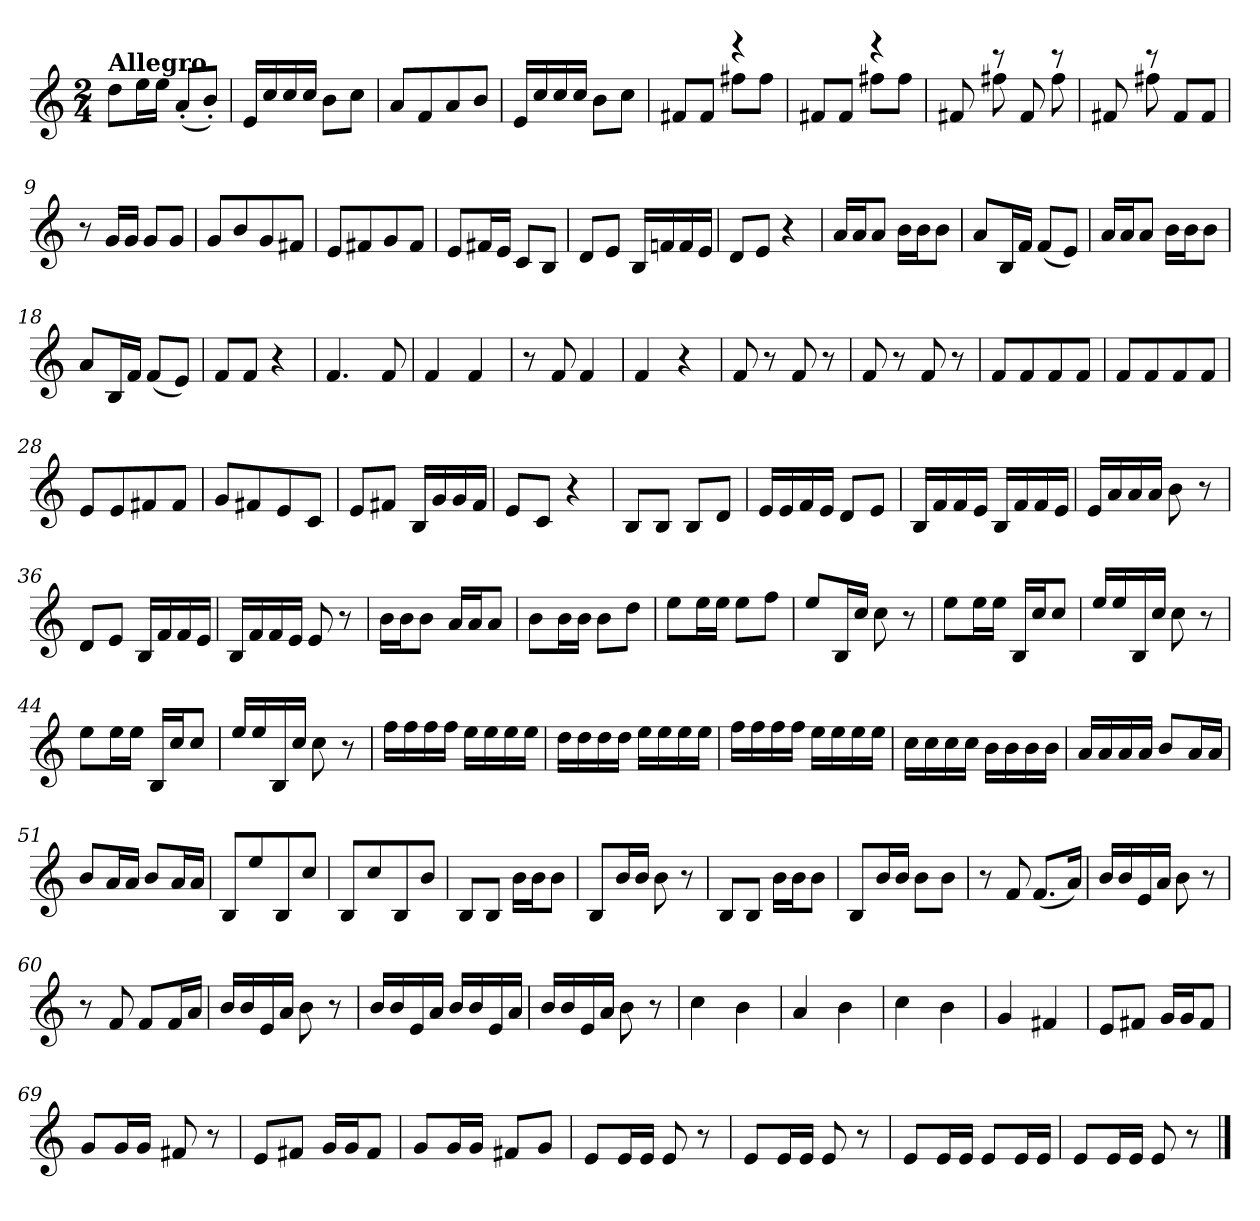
**kern
*part1
*staff1
*clefG2
*k[]
*C:
*M2/4
=1
!LO:TX:a:B:t=Allegro
8ddL
16eeL
16eeJJ
(8a'L
8b'J)
=2
16eLL
16cc
16cc
16ccJJ
8bL
8ccJ
=3
8aL
8f
8a
8bJ
=4
16eLL
16cc
16cc
16ccJJ
8bL
8ccJ
=5
*^
8f#XL	4ryy
8f#J	.
4r	8ff#XL
.	8ff#J
=6	=6
8f#XL	4ryy
8f#J	.
4r	8ff#XL
.	8ff#J
=7	=7
8f#X	8ryy
8r	8ff#X
8f#	8ryy
8r	8ff#
=8	=8
8f#X	8ryy
8r	8ff#X
8f#L	4ryy
8f#J	.
*v	*v
=9
8r
16gLL
16gJJ
8gL
8gJ
=10
8gL
8b
8g
8f#XJ
=11
8eL
8f#X
8g
8f#J
=12
8eL
16f#XL
16eJJ
8cL
8BJ
=13
8dL
8eJ
16BLL
16fn
16f
16eJJ
=14
8dL
8eJ
4r
=15
16aLL
16aJ
8aJ
16bLL
16bJ
8bJ
=16
8aL
16BL
16fJJ
(8fL
8eJ)
=17
16aLL
16aJ
8aJ
16bLL
16bJ
8bJ
=18
8aL
16BL
16fJJ
(8fL
8eJ)
=19
8fL
8fJ
4r
=20
4.f
8f
=21
4f
4f
=22
8r
8f
4f
=23
4f
4r
=24
8f
8r
8f
8r
=25
8f
8r
8f
8r
=26
8fL
8f
8f
8fJ
=27
8fL
8f
8f
8fJ
=28
8eL
8e
8f#X
8f#J
=29
8gL
8f#X
8e
8cJ
=30
8eL
8f#XJ
16BLL
16g
16g
16f#JJ
=31
8eL
8cJ
4r
=32
8BL
8BJ
8BL
8dJ
=33
16eLL
16e
16f
16eJJ
8dL
8eJ
=34
16BLL
16f
16f
16eJJ
16BLL
16f
16f
16eJJ
=35
16eLL
16a
16a
16aJJ
8b
8r
=36
8dL
8eJ
16BLL
16f
16f
16eJJ
=37
16BLL
16f
16f
16eJJ
8e
8r
=38
16bLL
16bJ
8bJ
16aLL
16aJ
8aJ
=39
8bL
16bL
16bJJ
8bL
8ddJ
=40
8eeL
16eeL
16eeJJ
8eeL
8ffJ
=41
8eeL
16BL
16ccJJ
8cc
8r
=42
8eeL
16eeL
16eeJJ
16BLL
16ccJ
8ccJ
=43
16eeLL
16ee
16B
16ccJJ
8cc
8r
=44
8eeL
16eeL
16eeJJ
16BLL
16ccJ
8ccJ
=45
16eeLL
16ee
16B
16ccJJ
8cc
8r
=46
16ffLL
16ff
16ff
16ffJJ
16eeLL
16ee
16ee
16eeJJ
=47
16ddLL
16dd
16dd
16ddJJ
16eeLL
16ee
16ee
16eeJJ
=48
16ffLL
16ff
16ff
16ffJJ
16eeLL
16ee
16ee
16eeJJ
=49
16ccLL
16cc
16cc
16ccJJ
16bLL
16b
16b
16bJJ
=50
16aLL
16a
16a
16aJJ
8bL
16aL
16aJJ
=51
8bL
16aL
16aJJ
8bL
16aL
16aJJ
=52
8BL
8ee
8B
8ccJ
=53
8BL
8cc
8B
8bJ
=54
8BL
8BJ
16bLL
16bJ
8bJ
=55
8BL
16bL
16bJJ
8b
8r
=56
8BL
8BJ
16bLL
16bJ
8bJ
=57
8BL
16bL
16bJJ
8bL
8bJ
=58
8r
8f
(8.fL
16aJk)
=59
16bLL
16b
16e
16aJJ
8b
8r
=60
8r
8f
8fL
16fL
16aJJ
=61
16bLL
16b
16e
16aJJ
8b
8r
=62
16bLL
16b
16e
16aJJ
16bLL
16b
16e
16aJJ
=63
16bLL
16b
16e
16aJJ
8b
8r
=64
4cc
4b
=65
4a
4b
=66
4cc
4b
=67
4g
4f#X
=68
8eL
8f#XJ
16gLL
16gJ
8f#J
=69
8gL
16gL
16gJJ
8f#X
8r
=70
8eL
8f#XJ
16gLL
16gJ
8f#J
=71
8gL
16gL
16gJJ
8f#XL
8gJ
=72
8eL
16eL
16eJJ
8e
8r
=73
8eL
16eL
16eJJ
8e
8r
=74
8eL
16eL
16eJJ
8eL
16eL
16eJJ
=75
8eL
16eL
16eJJ
8e
8r
==
*-
